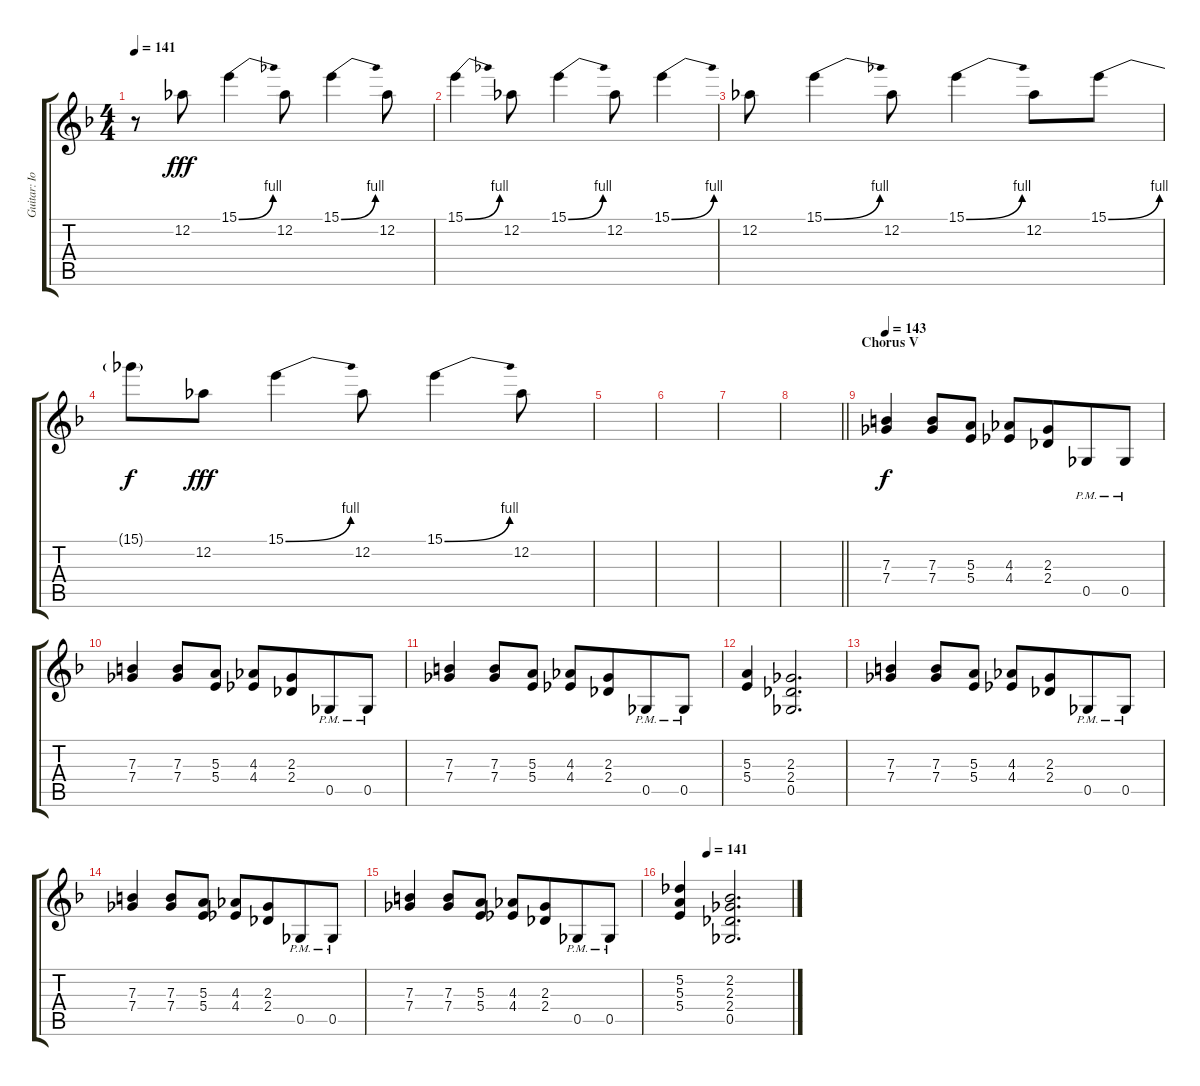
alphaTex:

\track ("Guitar: IommI" "Guitar: Io") {instrument distortionguitar}
\staff {score tabs}
\tuning (Db4 Ab3 E3 B2 Gb2 Db2) {hide}
\ts (4 4)
\tempo 141
\clef g2
\ks f
r.8{dy fff} 12.2.8 15.1{be (bend 0 0 60 4)}.4 12.2.8 15.1{be (bend 0 0 60 4)}.4 12.2.8 |
15.1{be (bend 0 0 60 4)}.4 12.2.8 15.1{be (bend 0 0 60 4)}.4 12.2.8 15.1{be (bend 0 0 60 4)}.4 |
12.2.8 15.1{be (bend 0 0 60 4)}.4 12.2.8 15.1{be (bend 0 0 60 4)}.4 12.2.8 15.1{be (bend 0 0 60 4)}.8 |
15.1{t}.8{dy f} 12.2.8{dy fff} 15.1{be (bend 0 0 60 4)}.4 12.2.8 15.1{be (bend 0 0 60 4)}.4 12.2.8 |
|
|
|
\barLineRight lightlight
|
\section ("" "Chorus V")
\tempo 143
(7.3 7.4).4{dy f} (7.3 7.4).8 (5.3 5.4).8 (4.3 4.4).8{beam merge} (2.3 2.4).8{beam merge} 0.5{pm}.8{beam merge} 0.5{pm}.8 |
(7.3 7.4).4 (7.3 7.4).8{beam merge} (5.3 5.4).8 (4.3 4.4).8 (2.3 2.4).8{beam merge} 0.5{pm}.8 0.5{pm}.8 |
(7.3 7.4).4 (7.3 7.4).8 (5.3 5.4).8 (4.3 4.4).8 (2.3 2.4).8{beam merge} 0.5{pm}.8 0.5{pm}.8 |
(5.3 5.4).4 (2.3 2.4 0.5).2{d} |
(7.3 7.4).4 (7.3 7.4).8 (5.3 5.4).8 (4.3 4.4).8{beam merge} (2.3 2.4).8{beam merge} 0.5{pm}.8{beam merge} 0.5{pm}.8 |
(7.3 7.4).4 (7.3 7.4).8{beam merge} (5.3 5.4).8 (4.3 4.4).8 (2.3 2.4).8{beam merge} 0.5{pm}.8 0.5{pm}.8 |
(7.3 7.4).4 (7.3 7.4).8 (5.3 5.4).8 (4.3 4.4).8 (2.3 2.4).8{beam merge} 0.5{pm}.8 0.5{pm}.8 |
\tempo (141 0.25)
(5.2 5.3 5.4).4 (2.2 2.3 2.4 0.5).2{d}
